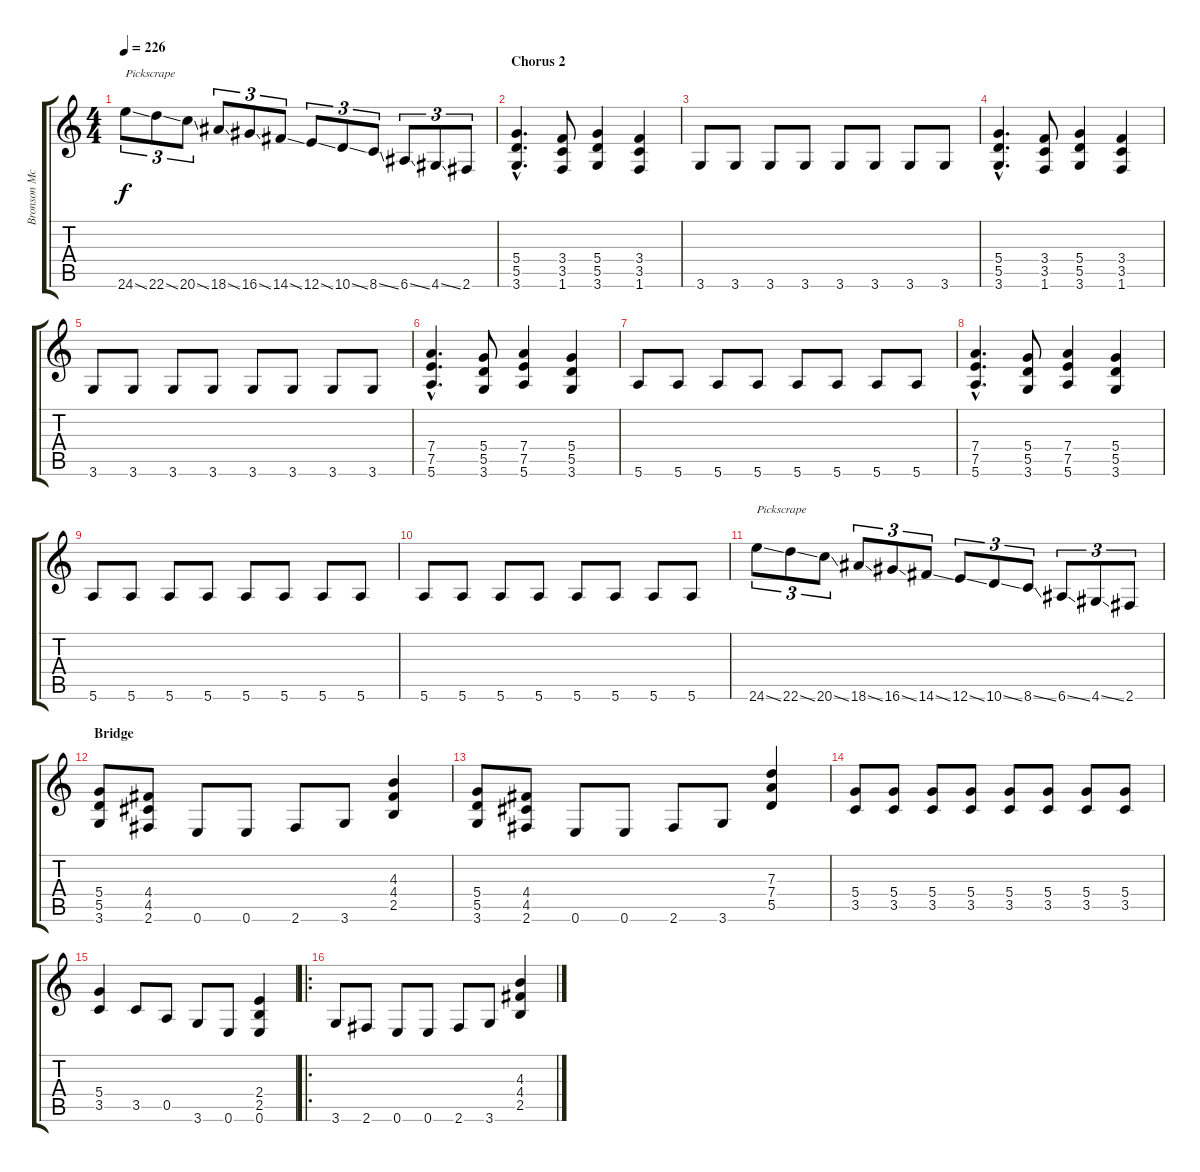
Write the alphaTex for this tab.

\track ("Bronson McDowall (Guitar)" "Bronson Mc") {instrument overdrivenguitar}
\staff {score tabs}
\tuning (E4 B3 G3 D3 A2 E2) {hide}
\ts (4 4)
\tempo 226
\clef g2
\ks c
24.6{ss}.8{tu (3 2) txt "Pickscrape" dy f} 22.6{ss}.8{tu (3 2)} 20.6{ss}.8{tu (3 2)} 18.6{ss}.8{tu (3 2)} 16.6{ss}.8{tu (3 2)} 14.6{ss}.8{tu (3 2)} 12.6{ss}.8{tu (3 2)} 10.6{ss}.8{tu (3 2)} 8.6{ss}.8{tu (3 2)} 6.6{ss}.8{tu (3 2)} 4.6{ss}.8{tu (3 2)} 2.6.8{tu (3 2)} |
\section ("" "Chorus 2")
(5.4{hac} 5.5{hac} 3.6{hac}).4{d} (3.4 3.5 1.6).8 (5.4 5.5 3.6).4 (3.4 3.5 1.6).4 |
3.6.8 3.6.8 3.6.8 3.6.8 3.6.8 3.6.8 3.6.8 3.6.8 |
(5.4{hac} 5.5{hac} 3.6{hac}).4{d} (3.4 3.5 1.6).8 (5.4 5.5 3.6).4 (3.4 3.5 1.6).4 |
3.6.8 3.6.8 3.6.8 3.6.8 3.6.8 3.6.8 3.6.8 3.6.8 |
(7.4{hac} 7.5{hac} 5.6{hac}).4{d} (5.4 5.5 3.6).8 (7.4 7.5 5.6).4 (5.4 5.5 3.6).4 |
5.6.8 5.6.8 5.6.8 5.6.8 5.6.8 5.6.8 5.6.8 5.6.8 |
(7.4{hac} 7.5{hac} 5.6{hac}).4{d} (5.4 5.5 3.6).8 (7.4 7.5 5.6).4 (5.4 5.5 3.6).4 |
5.6.8 5.6.8 5.6.8 5.6.8 5.6.8 5.6.8 5.6.8 5.6.8 |
5.6.8 5.6.8 5.6.8 5.6.8 5.6.8 5.6.8 5.6.8 5.6.8 |
24.6{ss}.8{tu (3 2) txt "Pickscrape"} 22.6{ss}.8{tu (3 2)} 20.6{ss}.8{tu (3 2)} 18.6{ss}.8{tu (3 2)} 16.6{ss}.8{tu (3 2)} 14.6{ss}.8{tu (3 2)} 12.6{ss}.8{tu (3 2)} 10.6{ss}.8{tu (3 2)} 8.6{ss}.8{tu (3 2)} 6.6{ss}.8{tu (3 2)} 4.6{ss}.8{tu (3 2)} 2.6.8{tu (3 2)} |
\section ("" "Bridge")
(5.4 5.5 3.6).8 (4.4 4.5 2.6).8 0.6.8 0.6.8 2.6.8 3.6.8 (4.3 4.4 2.5).4 |
(5.4 5.5 3.6).8 (4.4 4.5 2.6).8 0.6.8 0.6.8 2.6.8 3.6.8 (7.3 7.4 5.5).4 |
(5.4 3.5).8 (5.4 3.5).8 (5.4 3.5).8 (5.4 3.5).8 (5.4 3.5).8 (5.4 3.5).8 (5.4 3.5).8 (5.4 3.5).8 |
(5.4 3.5).4 3.5.8 0.5.8 3.6.8 0.6.8 (2.4 2.5 0.6).4 |
\ro
3.6.8 2.6.8 0.6.8 0.6.8 2.6.8 3.6.8 (4.3 4.4 2.5).4
